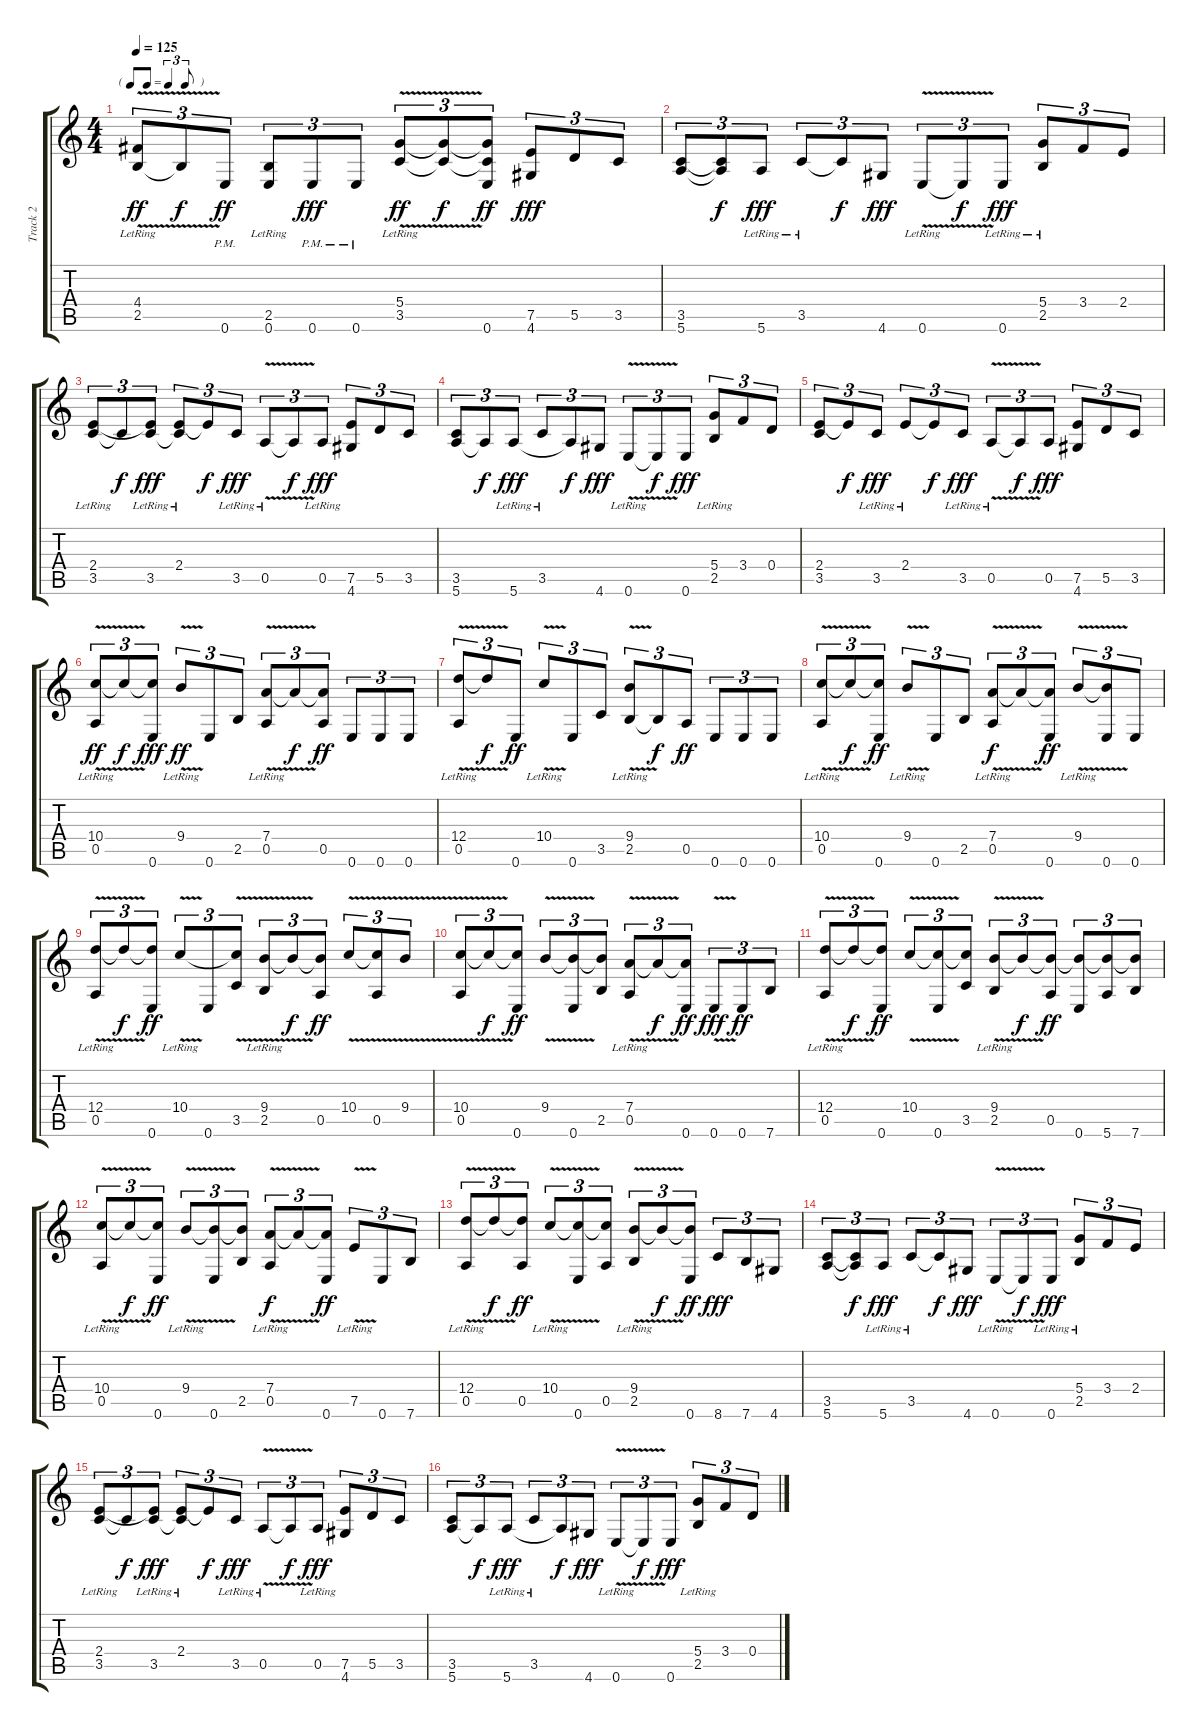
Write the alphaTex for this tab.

\track ("Track 2" "Track 2") {instrument overdrivenguitar}
\staff {score tabs}
\tuning (E4 B3 G3 D3 A2 E2) {hide}
\ts (4 4)
\tf triplet8th
\tempo 125
\clef g2
\ks c
(4.4{v lr} 2.5{v lr}).8{tu (3 2) dy ff} 2.5{t}.8{tu (3 2) dy f} 0.6{pm}.8{tu (3 2) dy ff} (2.5 0.6{lr}).8{tu (3 2)} 0.6{pm}.8{tu (3 2) dy fff} 0.6{pm}.8{tu (3 2)} (5.4{v lr} 3.5{v lr}).8{tu (3 2) dy ff} (5.4{t} 3.5{t}).8{tu (3 2) dy f} (5.4{t} 3.5{t} 0.6).8{tu (3 2) dy ff} (7.5 4.6).8{tu (3 2) dy fff} 5.5.8{tu (3 2)} 3.5.8{tu (3 2)} |
(3.5 5.6).8{tu (3 2)} (3.5{t} 5.6{t}).8{tu (3 2) dy f} 5.6{lr}.8{tu (3 2) dy fff} 3.5{lr}.8{tu (3 2)} 3.5{t}.8{tu (3 2) dy f} 4.6.8{tu (3 2) dy fff} 0.6{v lr}.8{tu (3 2)} 0.6{t}.8{tu (3 2) dy f} 0.6{lr}.8{tu (3 2) dy fff} (5.4 2.5{lr}).8{tu (3 2)} 3.4.8{tu (3 2)} 2.4.8{tu (3 2)} |
(2.4{lr} 3.5{lr}).8{tu (3 2)} 3.5{t}.8{tu (3 2) dy f} (2.4{t} 3.5{lr}).8{tu (3 2) dy fff} (2.4{lr} 3.5{t}).8{tu (3 2)} 2.4{t}.8{tu (3 2) dy f} 3.5{lr}.8{tu (3 2) dy fff} 0.5{v lr}.8{tu (3 2)} 0.5{t}.8{tu (3 2) dy f} 0.5{lr}.8{tu (3 2) dy fff} (7.5 4.6).8{tu (3 2)} 5.5.8{tu (3 2)} 3.5.8{tu (3 2)} |
(3.5 5.6).8{tu (3 2)} 5.6{t}.8{tu (3 2) dy f} 5.6{lr}.8{tu (3 2) dy fff} 3.5{lr}.8{tu (3 2)} 5.6{t}.8{tu (3 2) dy f} 4.6.8{tu (3 2) dy fff} 0.6{v lr}.8{tu (3 2)} 0.6{t}.8{tu (3 2) dy f} 0.6.8{tu (3 2) dy fff} (5.4 2.5{lr}).8{tu (3 2)} 3.4.8{tu (3 2)} 0.4.8{tu (3 2)} |
(2.4 3.5).8{tu (3 2)} 2.4{t}.8{tu (3 2) dy f} 3.5{lr}.8{tu (3 2) dy fff} 2.4{lr}.8{tu (3 2)} 2.4{t}.8{tu (3 2) dy f} 3.5{lr}.8{tu (3 2) dy fff} 0.5{v lr}.8{tu (3 2)} 0.5{t}.8{tu (3 2) dy f} 0.5.8{tu (3 2) dy fff} (7.5 4.6).8{tu (3 2)} 5.5.8{tu (3 2)} 3.5.8{tu (3 2)} |
(10.4{v lr} 0.5).8{tu (3 2) dy ff instrument overdrivenguitar} 10.4{t}.8{tu (3 2) dy f} (10.4{t} 0.6).8{tu (3 2) dy fff} 9.4{v lr}.8{tu (3 2) dy ff} 0.6.8{tu (3 2)} 2.5.8{tu (3 2)} (7.4{v lr} 0.5{lr}).8{tu (3 2)} 7.4{t}.8{tu (3 2) dy f} (7.4{t} 0.5).8{tu (3 2) dy ff} 0.6.8{tu (3 2)} 0.6.8{tu (3 2)} 0.6.8{tu (3 2)} |
(12.4{v lr} 0.5).8{tu (3 2)} 12.4{t}.8{tu (3 2) dy f} 0.6.8{tu (3 2) dy ff} 10.4{v lr}.8{tu (3 2)} 0.6.8{tu (3 2)} 3.5.8{tu (3 2)} (9.4{v lr} 2.5).8{tu (3 2)} 2.5{t}.8{tu (3 2) dy f} 0.5.8{tu (3 2) dy ff} 0.6.8{tu (3 2)} 0.6.8{tu (3 2)} 0.6.8{tu (3 2)} |
(10.4{v lr} 0.5{lr}).8{tu (3 2)} 10.4{t}.8{tu (3 2) dy f} (10.4{t} 0.6).8{tu (3 2) dy ff} 9.4{v lr}.8{tu (3 2)} 0.6.8{tu (3 2)} 2.5.8{tu (3 2)} (7.4{v lr} 0.5{lr}).8{tu (3 2) dy f} 7.4{t}.8{tu (3 2)} (7.4{t} 0.6).8{tu (3 2) dy ff} 9.4{v lr}.8{tu (3 2)} (9.4{t} 0.6).8{tu (3 2)} 0.6.8{tu (3 2)} |
(12.4{v lr} 0.5).8{tu (3 2)} 12.4{t}.8{tu (3 2) dy f} (12.4{t} 0.6).8{tu (3 2) dy ff} 10.4{v lr}.8{tu (3 2)} 0.6.8{tu (3 2)} (10.4{t} 3.5).8{tu (3 2)} (9.4{v lr} 2.5).8{tu (3 2)} 9.4{t}.8{tu (3 2) dy f} (9.4{t} 0.5).8{tu (3 2) dy ff} 10.4{v}.8{tu (3 2)} (10.4{t} 0.5).8{tu (3 2)} 9.4{v}.8{tu (3 2)} |
(10.4{v} 0.5).8{tu (3 2)} 10.4{t}.8{tu (3 2) dy f} (10.4{t} 0.6).8{tu (3 2) dy ff} 9.4{v}.8{tu (3 2)} (9.4{t} 0.6).8{tu (3 2)} (9.4{t} 2.5).8{tu (3 2)} (7.4{v} 0.5{lr}).8{tu (3 2)} 7.4{t}.8{tu (3 2) dy f} (7.4{t} 0.6).8{tu (3 2) dy ff} 0.6{v}.8{tu (3 2) dy fff} 0.6.8{tu (3 2) dy ff} 7.6.8{tu (3 2)} |
(12.4{v lr} 0.5).8{tu (3 2)} 12.4{t}.8{tu (3 2) dy f} (12.4{t} 0.6).8{tu (3 2) dy ff} 10.4{v}.8{tu (3 2)} (10.4{t} 0.6).8{tu (3 2)} (10.4{t} 3.5).8{tu (3 2)} (9.4{v lr} 2.5).8{tu (3 2)} 9.4{t}.8{tu (3 2) dy f} (9.4{t} 0.5).8{tu (3 2) dy ff} (9.4{t} 0.6).8{tu (3 2)} (9.4{t} 5.6).8{tu (3 2)} (9.4{t} 7.6).8{tu (3 2)} |
(10.4{v lr} 0.5).8{tu (3 2)} 10.4{t}.8{tu (3 2) dy f} (10.4{t} 0.6).8{tu (3 2) dy ff} 9.4{v lr}.8{tu (3 2)} (9.4{t} 0.6).8{tu (3 2)} (9.4{t} 2.5).8{tu (3 2)} (7.4{v lr} 0.5{lr}).8{tu (3 2) dy f} 7.4{t}.8{tu (3 2)} (7.4{t} 0.6).8{tu (3 2) dy ff} 7.5{v lr}.8{tu (3 2)} 0.6.8{tu (3 2)} 7.6.8{tu (3 2)} |
(12.4{v lr} 0.5).8{tu (3 2)} 12.4{t}.8{tu (3 2) dy f} (12.4{t} 0.5).8{tu (3 2) dy ff} 10.4{v lr}.8{tu (3 2)} (10.4{t} 0.6).8{tu (3 2)} (10.4{t} 0.5).8{tu (3 2)} (9.4{v lr} 2.5).8{tu (3 2)} 9.4{t}.8{tu (3 2) dy f} (9.4{t} 0.6).8{tu (3 2) dy ff} 8.6.8{tu (3 2) dy fff} 7.6.8{tu (3 2)} 4.6.8{tu (3 2) instrument overdrivenguitar} |
(3.5 5.6).8{tu (3 2)} (3.5{t} 5.6{t}).8{tu (3 2) dy f} 5.6{lr}.8{tu (3 2) dy fff} 3.5{lr}.8{tu (3 2)} 3.5{t}.8{tu (3 2) dy f} 4.6.8{tu (3 2) dy fff} 0.6{v lr}.8{tu (3 2)} 0.6{t}.8{tu (3 2) dy f} 0.6{lr}.8{tu (3 2) dy fff} (5.4 2.5{lr}).8{tu (3 2)} 3.4.8{tu (3 2)} 2.4.8{tu (3 2)} |
(2.4{lr} 3.5{lr}).8{tu (3 2)} 3.5{t}.8{tu (3 2) dy f} (2.4{t} 3.5{lr}).8{tu (3 2) dy fff} (2.4{lr} 3.5{t}).8{tu (3 2)} 2.4{t}.8{tu (3 2) dy f} 3.5{lr}.8{tu (3 2) dy fff} 0.5{v lr}.8{tu (3 2)} 0.5{t}.8{tu (3 2) dy f} 0.5{lr}.8{tu (3 2) dy fff} (7.5 4.6).8{tu (3 2)} 5.5.8{tu (3 2)} 3.5.8{tu (3 2)} |
(3.5 5.6).8{tu (3 2)} 5.6{t}.8{tu (3 2) dy f} 5.6{lr}.8{tu (3 2) dy fff} 3.5{lr}.8{tu (3 2)} 5.6{t}.8{tu (3 2) dy f} 4.6.8{tu (3 2) dy fff} 0.6{v lr}.8{tu (3 2)} 0.6{t}.8{tu (3 2) dy f} 0.6.8{tu (3 2) dy fff} (5.4 2.5{lr}).8{tu (3 2)} 3.4.8{tu (3 2)} 0.4.8{tu (3 2)}
